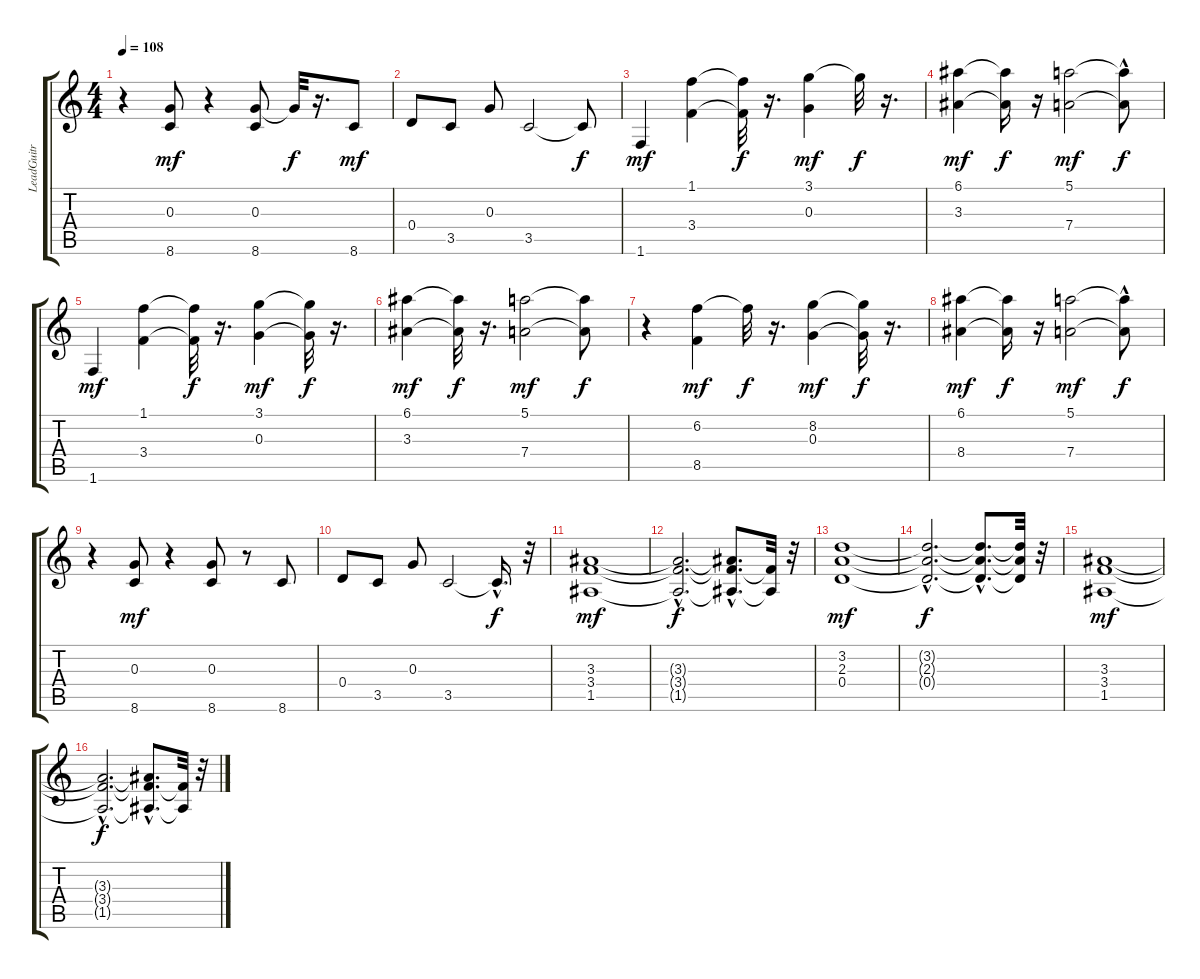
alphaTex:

\track ("LeadGuitr           " "LeadGuitr ") {instrument electricguitarclean}
\staff {score tabs}
\tuning (E4 B3 G3 D3 A2 E2) {hide}
\ts (4 4)
\tempo 108
\clef g2
\ks c
r.4{dy f} (0.3 8.6).8{dy mf} r.4 (0.3 8.6).8 0.3{t}.32{dy f} r.16{d} 8.6.8{dy mf} |
0.4.8 3.5.8 0.3.8 3.5.2 3.5{t}.8{dy f} |
1.6.4{dy mf} (1.1 3.4).4 (1.1{t} 3.4{t}).32{dy f} r.16{d} (3.1 0.3).4{dy mf} 3.1{t}.32{dy f} r.16{d} |
(6.1 3.3).4{dy mf} (6.1{t} 3.3{t}).16{dy f} r.16 (5.1 7.4).2{dy mf} (5.1{hac t} 7.4{hac t}).8{dy f} |
1.6.4{dy mf} (1.1 3.4).4 (1.1{t} 3.4{t}).32{dy f} r.16{d} (3.1 0.3).4{dy mf} (3.1{t} 0.3{t}).32{dy f} r.16{d} |
(6.1 3.3).4{dy mf} (6.1{t} 3.3{t}).32{dy f} r.16{d} (5.1 7.4).2{dy mf} (5.1{t} 7.4{t}).8{dy f} |
r.4 (6.2 8.5).4{dy mf} 6.2{t}.32{dy f} r.16{d} (8.2 0.3).4{dy mf} (8.2{t} 0.3{t}).32{dy f} r.16{d} |
(6.1 8.4).4{dy mf} (6.1{t} 8.4{t}).16{dy f} r.16 (5.1 7.4).2{dy mf} (5.1{t} 7.4{hac t}).8{dy f} |
r.4 (0.3 8.6).8{dy mf} r.4 (0.3 8.6).8 r.8 8.6.8 |
0.4.8 3.5.8 0.3.8 3.5.2 3.5{hac t}.16{d dy f} r.32 |
(3.3 3.4 1.5).1{dy mf} |
(3.3{hac t} 3.4{hac t} 1.5{hac t}).2{d dy f} (3.3{hac t} 3.4{hac t} 1.5{hac t}).8{d} (3.4{t} 1.5{t}).32 r.32 |
(3.2 2.3 0.4).1{dy mf} |
(3.2{hac t} 2.3{hac t} 0.4{hac t}).2{d dy f} (3.2{hac t} 2.3{hac t} 0.4{hac t}).8{d} (3.2{t} 2.3{t} 0.4{t}).32 r.32 |
(3.3 3.4 1.5).1{dy mf} |
(3.3{hac t} 3.4{hac t} 1.5{hac t}).2{d dy f} (3.3{hac t} 3.4{hac t} 1.5{hac t}).8{d} (3.4{t} 1.5{t}).32 r.32
